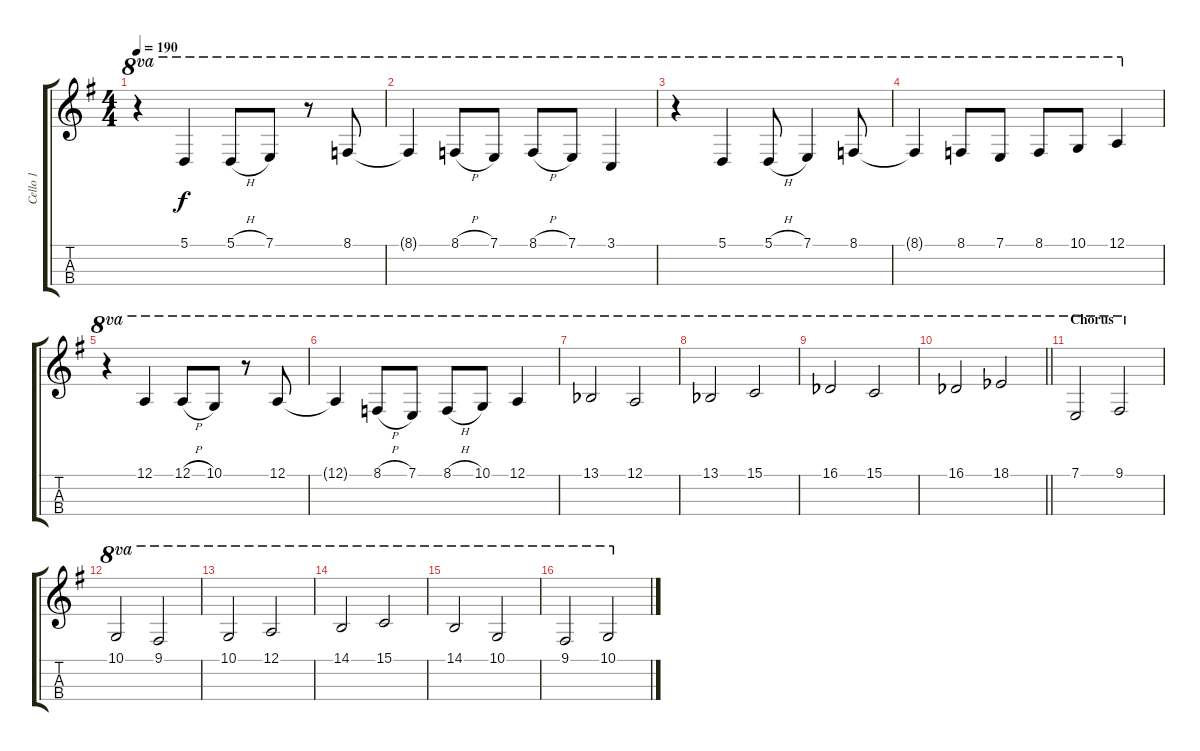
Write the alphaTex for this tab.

\track ("Cello 1" "Cello 1") {instrument cello}
\staff {score tabs}
\tuning (A3 D3 G2 C2) {hide}
\ts (4 4)
\tempo 190
\clef g2
\ks g
r.4{ot 8va dy f} 5.1.4{ot 8va} 5.1{h}.8{ot 8va} 7.1.8{ot 8va} r.8{ot 8va} 8.1.8{ot 8va} |
8.1{t}.4{ot 8va} 8.1{h}.8{ot 8va} 7.1.8{ot 8va} 8.1{h}.8{ot 8va} 7.1.8{ot 8va} 3.1.4{ot 8va} |
r.4{ot 8va} 5.1.4{ot 8va} 5.1{h}.8{ot 8va} 7.1.4{ot 8va} 8.1.8{ot 8va} |
8.1{t}.4{ot 8va} 8.1.8{ot 8va} 7.1.8{ot 8va} 8.1.8{ot 8va} 10.1.8{ot 8va} 12.1.4{ot 8va} |
r.4{ot 8va} 12.1.4{ot 8va} 12.1{h}.8{ot 8va} 10.1.8{ot 8va} r.8{ot 8va} 12.1.8{ot 8va} |
12.1{t}.4{ot 8va} 8.1{h}.8{ot 8va} 7.1.8{ot 8va} 8.1{h}.8{ot 8va} 10.1.8{ot 8va} 12.1.4{ot 8va} |
13.1{acc b}.2{ot 8va} 12.1.2{ot 8va} |
13.1{acc b}.2{ot 8va} 15.1.2{ot 8va} |
16.1{acc b}.2{ot 8va} 15.1.2{ot 8va} |
\barLineRight lightlight
16.1{acc b}.2{ot 8va} 18.1{acc b}.2{ot 8va} |
\section ("" "Chorus")
7.1.2{ot 8va} 9.1.2{ot 8va} |
10.1.2{ot 8va} 9.1.2{ot 8va} |
10.1.2{ot 8va} 12.1.2{ot 8va} |
14.1.2{ot 8va} 15.1.2{ot 8va} |
14.1.2{ot 8va} 10.1.2{ot 8va} |
9.1.2{ot 8va} 10.1.2{ot 8va}
